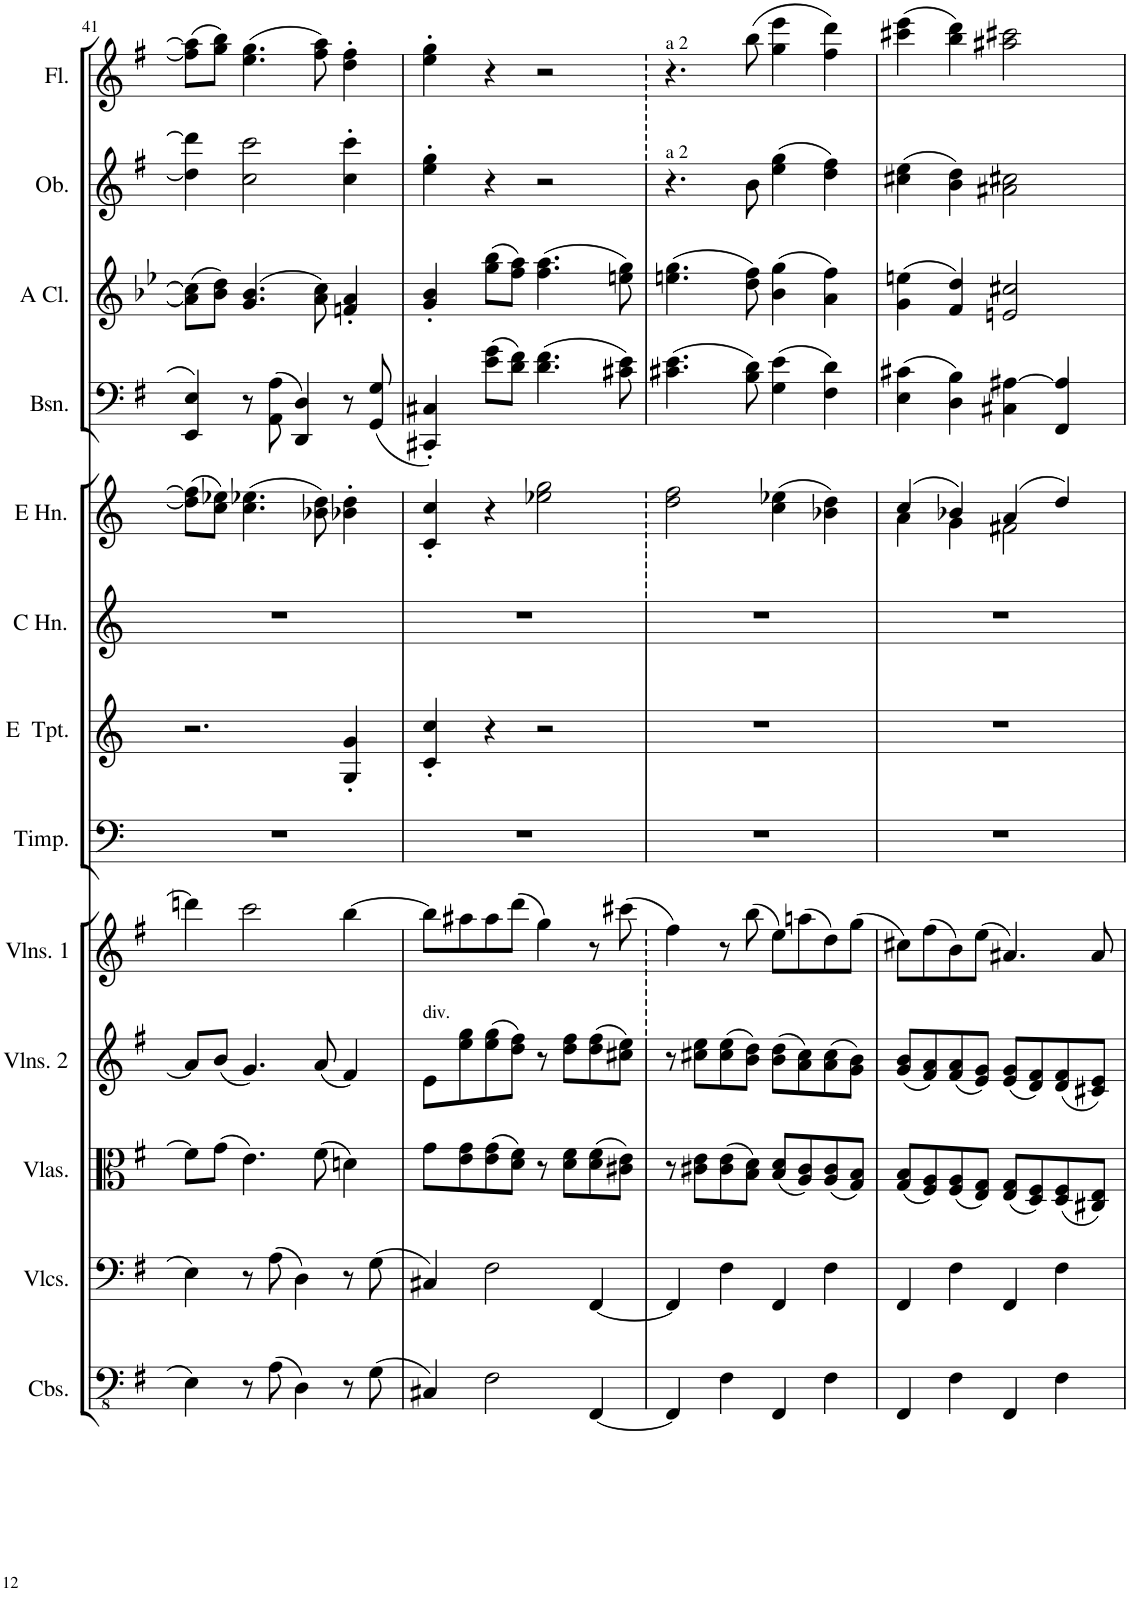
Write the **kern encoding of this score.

**kern	**kern	**kern	**kern	**kern	**kern	**kern	**kern	**kern	**kern	**kern	**kern	**kern
*part13	*part12	*part11	*part10	*part9	*part8	*part7	*part6	*part5	*part4	*part3	*part2	*part1
*staff13	*staff12	*staff11	*staff10	*staff9	*staff8	*staff7	*staff6	*staff5	*staff4	*staff3	*staff2	*staff1
*I"Contrabasses	*I"Violoncellos	*I"Violas	*I"Violins 2	*I"Violins 1	*I"Timpani in B and E	*I"Trumpet 1 2 in E	*I"Horn 3 4  in C	*I"Horn 1 2 in E	*I"Bassoon 1 2	*I"A Clarinet 1 2	*I"Oboe 1 2	*I"Flute 1 2
*I'Cbs.	*I'Vlcs.	*I'Vlas.	*I'Vlns. 2	*I'Vlns. 1	*I'Timp.	*	*	*	*I'Bsn.	*I'A Cl.	*I'Ob.	*I'Fl.
!!LO:PB:g=z
*clefFv4	*clefF4	*clefC3	*clefG2	*clefG2	*clefF4	*clefG2	*clefG2	*clefG2	*clefF4	*clefG2	*clefG2	*clefG2
*	*	*	*	*	*	*Trd-2c-4	*Trd4c7	*Trd5c8	*	*Trd2c3	*	*
*k[f#]	*k[f#]	*k[f#]	*k[f#]	*k[f#]	*k[]	*k[]	*k[]	*k[]	*k[f#]	*k[b-e-]	*k[f#]	*k[f#]
*M4/4	*M4/4	*M4/4	*M4/4	*M4/4	*M4/4	*M4/4	*M4/4	*M4/4	*M4/4	*M4/4	*M4/4	*M4/4
*met(c|)	*met(c|)	*met(c|)	*met(c|)	*met(c|)	*met(c|)	*met(c|)	*met(c|)	*met(c|)	*met(c|)	*met(c|)	*met(c|)	*met(c|)
=41	=41	=41	=41	=41	=41	=41	=41	=41	=41	=41	=41	=41
4EE\	4E\	8f#\L]	8a/L]	4dddn\]	1r	2.r	1r	(8dd\] 8ff\]L	4EE/ 4E/	(8a\] 8cc\]L	4dd\] 4ddd\]	(8ff#\] 8aa\]L
.	.	(8g\J	(8b/J	.	.	.	.	8cc\ 8ee-X\J)	.	8b-\ 8dd\J)	.	8gg\ 8bb\J)
8r	8r	4.e\)	4.g/)	2ccc\	.	.	.	(4.cc\ 4.ee-X\	8r	(4.g/ 4.b-/	2cc\ 2ccc\	(4.ee\ 4.gg\
(8AA\	(8A\	.	.	.	.	.	.	.	(8AA\ 8A\	.	.	.
4DD\)	4D\)	.	.	.	.	.	.	.	4DD/ 4D/)	.	.	.
.	.	(8f#\	(8a/	.	.	.	.	8b-X\ 8dd\)	.	8a\ 8cc\)	.	8ff#\ 8aa\)
8r	8r	4dn\)	4f#/)	[4bb\	.	4G/' 4g/'	.	4b-X\' 4dd\'	8r	4fn/' 4a/'	4cc\' 4ccc\'	4dd\' 4ff#\'
(8GG\	(8G\	.	.	.	.	.	.	.	(8GG/ 8G/	.	.	.
=42	=42	=42	=42	=42	=42	=42	=42	=42	=42	=42	=42	=42
!	!	!	!LO:TX:a:t=div.	!	!	!	!	!	!	!	!	!
4CC#X/)	4C#X/)	8g\L	8e\L	8bb\L]	1r	4c/' 4cc/'	1r	4c/' 4cc/'	4CC#X/' 4C#X/')	4g/' 4b-/'	4ee\' 4gg\'	4ee\' 4gg\'
.	.	8e\ 8g\	8ee\ 8gg\	8aa#X\	.	.	.	.	.	.	.	.
2FF#\	2F#\	(8e\ 8g\	(8ee\ 8gg\	8aa#\	.	4r	.	4r	(8e\ 8g\L	(8gg\ 8bb-\L	4r	4r
.	.	8d\ 8f#\J)	8dd\ 8ff#\J)	(8ddd\J	.	.	.	.	8d\ 8f#\J)	8ff\ 8aa\J)	.	.
.	.	8r	8r	4gg\)	.	2r	.	2ee-X\ 2gg\	(4.d\ 4.f#\	(4.ff\ 4.aa\	2r	2r
.	.	8d\ 8f#\L	8dd\ 8ff#\L	.	.	.	.	.	.	.	.	.
[4FFF#/	[4FF#/	(8d\ 8f#\	(8dd\ 8ff#\	8r	.	.	.	.	.	.	.	.
.	.	8c#X\ 8e\J)	8cc#X\ 8ee\J)	(8ccc#X\	.	.	.	.	8c#X\ 8e\)	8een\ 8gg\)	.	.
=43	=43	=43	=43	=43	=43	=43	=43	=43	=43	=43	=43	=43
!	!	!	!	!	!	!	!	!	!	!	!	!LO:TX:a:t=a 2
!	!	!	!	!	!	!	!	!	!	!	!LO:TX:a:t=a 2	!
4FFF#/]	4FF#/]	8r	8r	4ff#\)	1r	1r	1r	2dd\ 2ff\	(4.c#X\ 4.e\	(4.een\ 4.gg\	4.r	4.r
.	.	8c#X\ 8e\L	8cc#X\ 8ee\L	.	.	.	.	.	.	.	.	.
4FF#\	4F#\	(8c#\ 8e\	(8cc#\ 8ee\	8r	.	.	.	.	.	.	.	.
.	.	8B\ 8d\J)	8b\ 8dd\J)	(8bb\	.	.	.	.	8B\ 8d\)	8dd\ 8ff\)	8b\	(8bb\
4FFF#/	4FF#/	(8B/ 8d/L	(8b\ 8dd\L	8ee\L)	.	.	.	(4cc\ 4ee-X\	(4G\ 4e\	(4b-\ 4gg\	(4ee\ 4gg\	4gg\ 4eee\
.	.	8A/ 8c#/)	8a\ 8cc#\)	(8aan\	.	.	.	.	.	.	.	.
4FF#\	4F#\	(8A/ 8c#/	(8a\ 8cc#\	8dd\)	.	.	.	4b-X\ 4dd\)	4F#\ 4d\)	4a\ 4ff\)	4dd\ 4ff#\)	4ff#\ 4ddd\)
.	.	8G/ 8B/J)	8g\ 8b\J)	(8gg\J	.	.	.	.	.	.	.	.
=44	=44	=44	=44	=44	=44	=44	=44	=44	=44	=44	=44	=44
*	*	*	*	*	*	*	*	*^	*	*	*	*
4FFF#/	4FF#/	(8G/ 8B/L	(8g/ 8b/L	8cc#X\L)	1r	1r	1r	(4cc/	4a\	(4E\ 4c#X\	(4g\ 4een\	(4cc#X\ 4ee\	(4ccc#X\ 4eee\
.	.	8F#/ 8A/)	8f#/ 8a/)	(8ff#\	.	.	.	.	.	.	.	.	.
4FF#\	4F#\	(8F#/ 8A/	(8f#/ 8a/	8b\)	.	.	.	4b-X/)	4g\	4D\ 4B\)	4f/ 4dd/)	4b\ 4dd\)	4bb\ 4ddd\)
.	.	8E/ 8G/J)	8e/ 8g/J)	(8ee\J	.	.	.	.	.	.	.	.	.
4FFF#/	4FF#/	(8E/ 8G/L	(8e/ 8g/L	4.a#X/)	.	.	.	(4a/	2f#X\	4C#X\ [4A#X\	2en/ 2cc#X/	2a#X\ 2cc#X\	2aa#X\ 2ccc#X\
.	.	8D/ 8F#/)	8d/ 8f#/)	.	.	.	.	.	.	.	.	.	.
4FF#\	4F#\	(8D/ 8F#/	(8d/ 8f#/	.	.	.	.	4dd/)	.	4FF#/ 4A#/]	.	.	.
.	.	8C#X/ 8E/J)	8c#X/ 8e/J)	8a#/	.	.	.	.	.	.	.	.	.
*	*	*	*	*	*	*	*	*v	*v	*	*	*	*
=	=	=	=	=	=	=	=	=	=	=	=	=
*-	*-	*-	*-	*-	*-	*-	*-	*-	*-	*-	*-	*-
